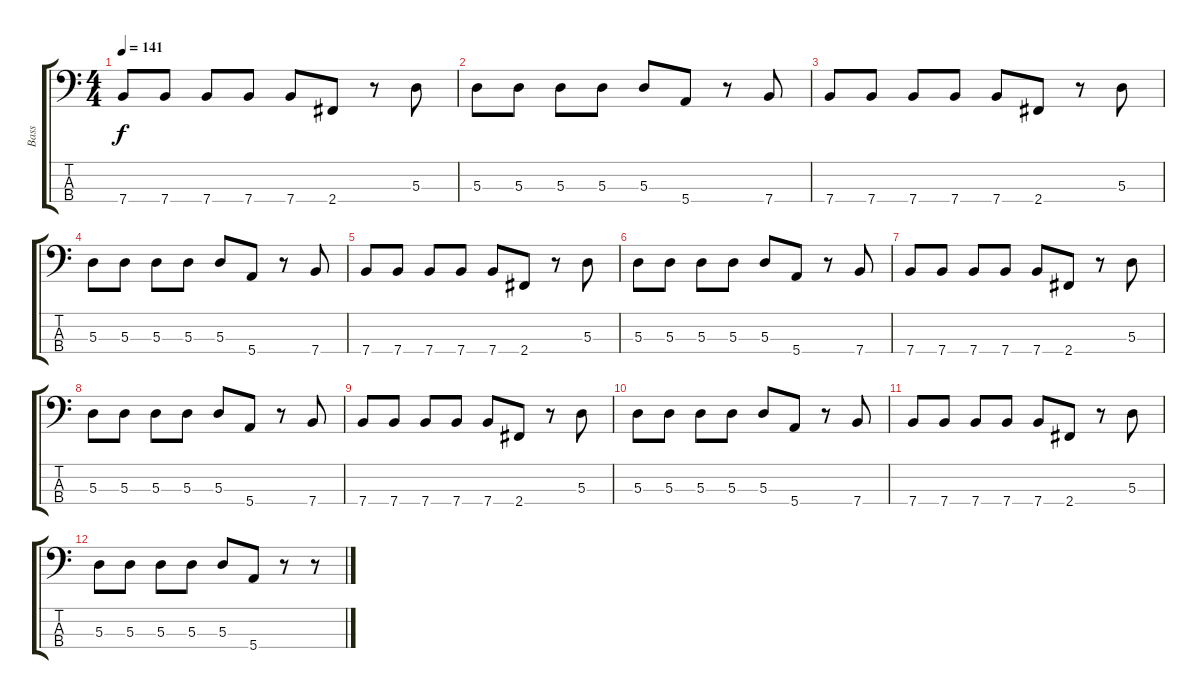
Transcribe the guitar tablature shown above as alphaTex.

\track ("Bass" "Bass") {instrument electricbasspick}
\staff {score tabs}
\tuning (G2 D2 A1 E1) {hide}
\ts (4 4)
\tempo 141
\clef f4
\ks c
7.4.8{dy f} 7.4.8 7.4.8 7.4.8 7.4.8 2.4.8 r.8 5.3.8 |
5.3.8 5.3.8 5.3.8 5.3.8 5.3.8 5.4.8 r.8 7.4.8 |
7.4.8 7.4.8 7.4.8 7.4.8 7.4.8 2.4.8 r.8 5.3.8 |
5.3.8 5.3.8 5.3.8 5.3.8 5.3.8 5.4.8 r.8 7.4.8 |
7.4.8 7.4.8 7.4.8 7.4.8 7.4.8 2.4.8 r.8 5.3.8 |
5.3.8 5.3.8 5.3.8 5.3.8 5.3.8 5.4.8 r.8 7.4.8 |
7.4.8 7.4.8 7.4.8 7.4.8 7.4.8 2.4.8 r.8 5.3.8 |
5.3.8 5.3.8 5.3.8 5.3.8 5.3.8 5.4.8 r.8 7.4.8 |
7.4.8 7.4.8 7.4.8 7.4.8 7.4.8 2.4.8 r.8 5.3.8 |
5.3.8 5.3.8 5.3.8 5.3.8 5.3.8 5.4.8 r.8 7.4.8 |
7.4.8 7.4.8 7.4.8 7.4.8 7.4.8 2.4.8 r.8 5.3.8 |
5.3.8 5.3.8 5.3.8 5.3.8 5.3.8 5.4.8 r.8 r.8
